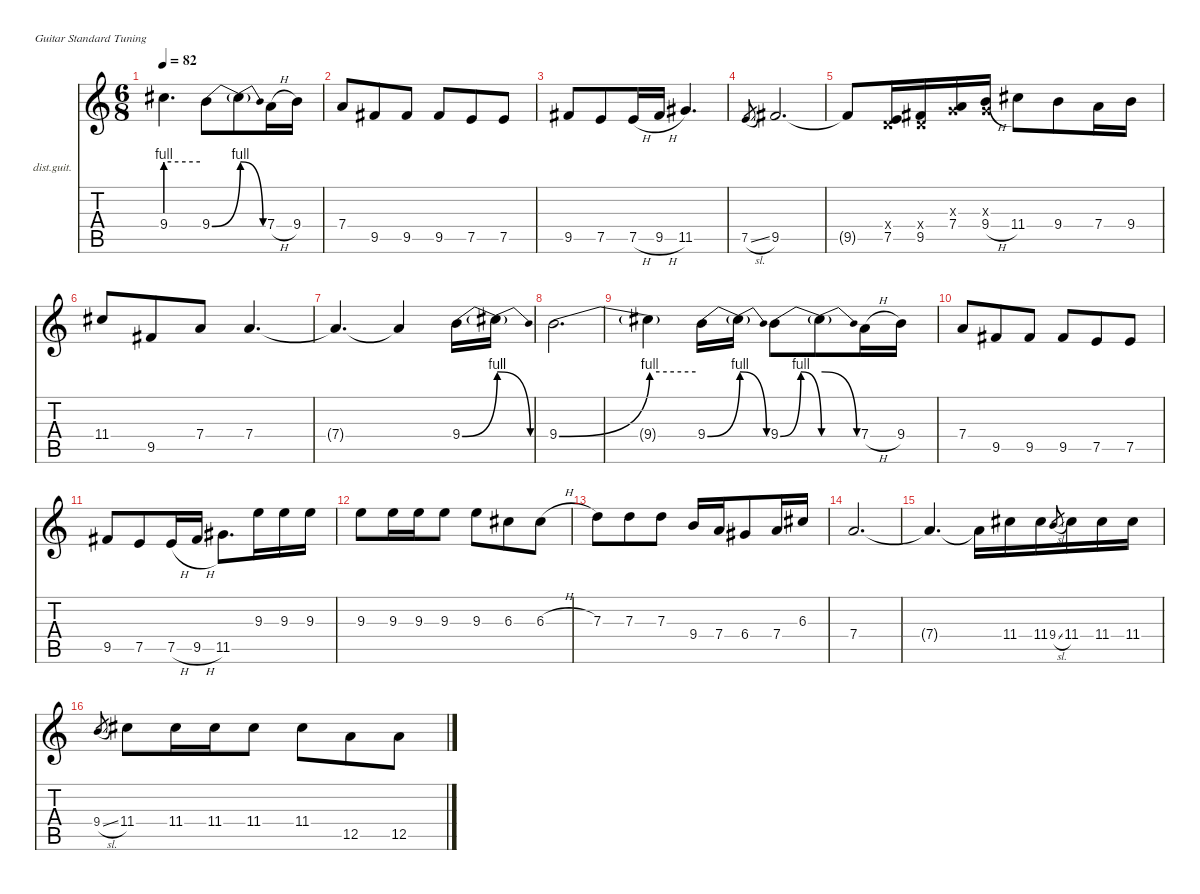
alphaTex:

\defaultSystemsLayout 4
\hideDynamics
\bracketExtendMode nobrackets
\firstSystemTrackNameOrientation horizontal
\otherSystemsTrackNameOrientation horizontal
\track ("Lead Guitar" "dist.guit.") {instrument distortionguitar}
\staff {score tabs}
\tuning (E4 B3 G3 D3 A2 E2)
\ts (6 8)
\tempo 82
\clef g2
\ks c
9.4{be (hold 0 4 60 4) t}.4{d dy f} 9.4{be (bend 0 0 60 4)}.8{dy ff} 9.4{be (release 0 4 60 0) t}.8{dy f} 7.4{h}.16 9.4.16{dy ff} |
7.4.8 9.5{acc #}.8 9.5{acc #}.8 9.5{acc #}.8 7.5.8 7.5.8 |
9.5{acc #}.8 7.5.8 7.5{h}.16{dy f} 9.5{h acc #}.16 11.5{acc #}.4{d dy ff} |
7.5{sl}.8{gr dy mf} 9.5{acc #}.2{d dy ff} |
9.5{t acc #}.8{dy f} (0.4{x} 7.5).16 (0.4{x} 9.5{acc #}).16 (0.3{x} 7.4).16 (0.3{x} 9.4{h}).16 11.4{acc #}.8{dy ff} 9.4.8 7.4.16 9.4.16 |
11.4{acc #}.8{dy f} 9.5{acc #}.8{dy ff} 7.4.8 7.4.4{d dy fff} |
7.4{t}.4{d dy f} 7.4{t}.4 9.4{be (bend 0 0 60 4)}.16{dy ff} 9.4{be (release 0 4 60 0) t}.16{dy f} |
9.4{be (bend 0 0 60 4)}.2{d} |
9.4{be (hold 0 4 60 4) t}.4 9.4{be (bend 0 0 60 4)}.16{dy ff} 9.4{be (release 0 4 60 0) t}.16{dy f} 9.4{be (bendrelease 0 0 30 4 30 4 60 0)}.8{dy ff} 9.4{be (release 0 4 60 0) t}.8{dy f} 7.4{h}.16 9.4.16{dy ff} |
7.4.8 9.5{acc #}.8 9.5{acc #}.8 9.5{acc #}.8 7.5.8 7.5.8 |
9.5{acc #}.8 7.5.8 7.5{h}.16{dy f} 9.5{h acc #}.16 11.5{acc #}.8{d dy ff} 9.3.16 9.3.16 9.3.16 |
9.3.8 9.3.16 9.3.16 9.3.8 9.3.8 6.3{acc #}.8 6.3{h acc #}.8 |
7.3.8 7.3.8 7.3.8 9.4.16 7.4.16 6.4{acc #}.8 7.4.16 6.3{acc #}.16 |
7.4.2{d} |
7.4{t}.4{d dy f} 7.4{t}.16 11.4{acc #}.16{dy ff} 11.4{acc #}.16 9.4{sl}.8{gr dy mf} 11.4{acc #}.16{dy ff} 11.4{acc #}.16 11.4{acc #}.16 |
9.4{sl}.8{gr dy mf} 11.4{acc #}.8{dy f} 11.4{acc #}.16 11.4{acc #}.16 11.4{acc #}.8 11.4{acc #}.8 12.5.8 12.5.8
